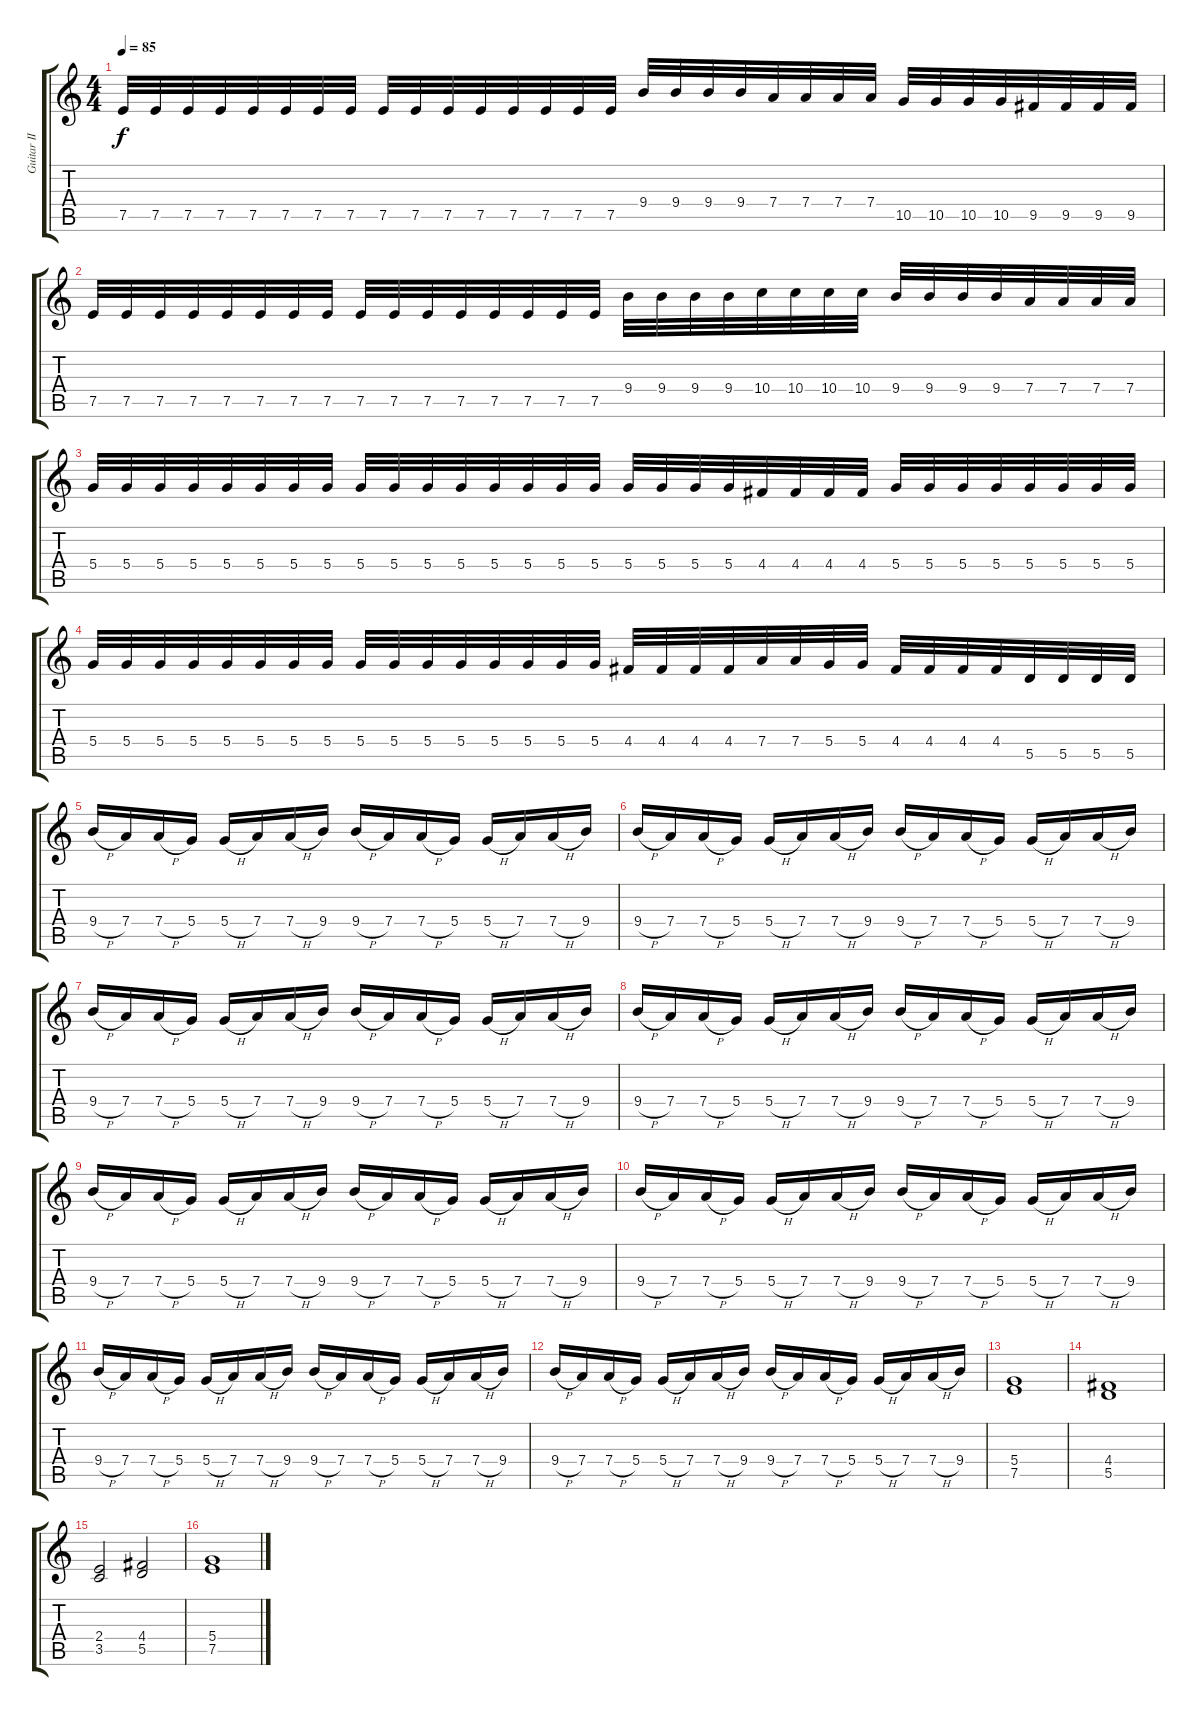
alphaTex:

\track ("Guitar II" "Guitar II") {instrument distortionguitar}
\staff {score tabs}
\tuning (E4 B3 G3 D3 A2 E2) {hide}
\ts (4 4)
\tempo 85
\clef g2
\ks c
7.5.32{dy f} 7.5.32 7.5.32 7.5.32 7.5.32 7.5.32 7.5.32 7.5.32 7.5.32 7.5.32 7.5.32 7.5.32 7.5.32 7.5.32 7.5.32 7.5.32 9.4.32 9.4.32 9.4.32 9.4.32 7.4.32 7.4.32 7.4.32 7.4.32 10.5.32 10.5.32 10.5.32 10.5.32 9.5.32 9.5.32 9.5.32 9.5.32 |
7.5.32 7.5.32 7.5.32 7.5.32 7.5.32 7.5.32 7.5.32 7.5.32 7.5.32 7.5.32 7.5.32 7.5.32 7.5.32 7.5.32 7.5.32 7.5.32 9.4.32 9.4.32 9.4.32 9.4.32 10.4.32 10.4.32 10.4.32 10.4.32 9.4.32 9.4.32 9.4.32 9.4.32 7.4.32 7.4.32 7.4.32 7.4.32 |
5.4.32 5.4.32 5.4.32 5.4.32 5.4.32 5.4.32 5.4.32 5.4.32 5.4.32 5.4.32 5.4.32 5.4.32 5.4.32 5.4.32 5.4.32 5.4.32 5.4.32 5.4.32 5.4.32 5.4.32 4.4.32 4.4.32 4.4.32 4.4.32 5.4.32 5.4.32 5.4.32 5.4.32 5.4.32 5.4.32 5.4.32 5.4.32 |
5.4.32 5.4.32 5.4.32 5.4.32 5.4.32 5.4.32 5.4.32 5.4.32 5.4.32 5.4.32 5.4.32 5.4.32 5.4.32 5.4.32 5.4.32 5.4.32 4.4.32 4.4.32 4.4.32 4.4.32 7.4.32 7.4.32 5.4.32 5.4.32 4.4.32 4.4.32 4.4.32 4.4.32 5.5.32 5.5.32 5.5.32 5.5.32 |
9.4{h}.16 7.4.16 7.4{h}.16 5.4.16 5.4{h}.16 7.4.16 7.4{h}.16 9.4.16 9.4{h}.16 7.4.16 7.4{h}.16 5.4.16 5.4{h}.16 7.4.16 7.4{h}.16 9.4.16 |
9.4{h}.16 7.4.16 7.4{h}.16 5.4.16 5.4{h}.16 7.4.16 7.4{h}.16 9.4.16 9.4{h}.16 7.4.16 7.4{h}.16 5.4.16 5.4{h}.16 7.4.16 7.4{h}.16 9.4.16 |
9.4{h}.16 7.4.16 7.4{h}.16 5.4.16 5.4{h}.16 7.4.16 7.4{h}.16 9.4.16 9.4{h}.16 7.4.16 7.4{h}.16 5.4.16 5.4{h}.16 7.4.16 7.4{h}.16 9.4.16 |
9.4{h}.16 7.4.16 7.4{h}.16 5.4.16 5.4{h}.16 7.4.16 7.4{h}.16 9.4.16 9.4{h}.16 7.4.16 7.4{h}.16 5.4.16 5.4{h}.16 7.4.16 7.4{h}.16 9.4.16 |
9.4{h}.16 7.4.16 7.4{h}.16 5.4.16 5.4{h}.16 7.4.16 7.4{h}.16 9.4.16 9.4{h}.16 7.4.16 7.4{h}.16 5.4.16 5.4{h}.16 7.4.16 7.4{h}.16 9.4.16 |
9.4{h}.16 7.4.16 7.4{h}.16 5.4.16 5.4{h}.16 7.4.16 7.4{h}.16 9.4.16 9.4{h}.16 7.4.16 7.4{h}.16 5.4.16 5.4{h}.16 7.4.16 7.4{h}.16 9.4.16 |
9.4{h}.16 7.4.16 7.4{h}.16 5.4.16 5.4{h}.16 7.4.16 7.4{h}.16 9.4.16 9.4{h}.16 7.4.16 7.4{h}.16 5.4.16 5.4{h}.16 7.4.16 7.4{h}.16 9.4.16 |
9.4{h}.16 7.4.16 7.4{h}.16 5.4.16 5.4{h}.16 7.4.16 7.4{h}.16 9.4.16 9.4{h}.16 7.4.16 7.4{h}.16 5.4.16 5.4{h}.16 7.4.16 7.4{h}.16 9.4.16 |
(5.4 7.5).1 |
(4.4 5.5).1 |
(2.4 3.5).2 (4.4 5.5).2 |
(5.4 7.5).1
